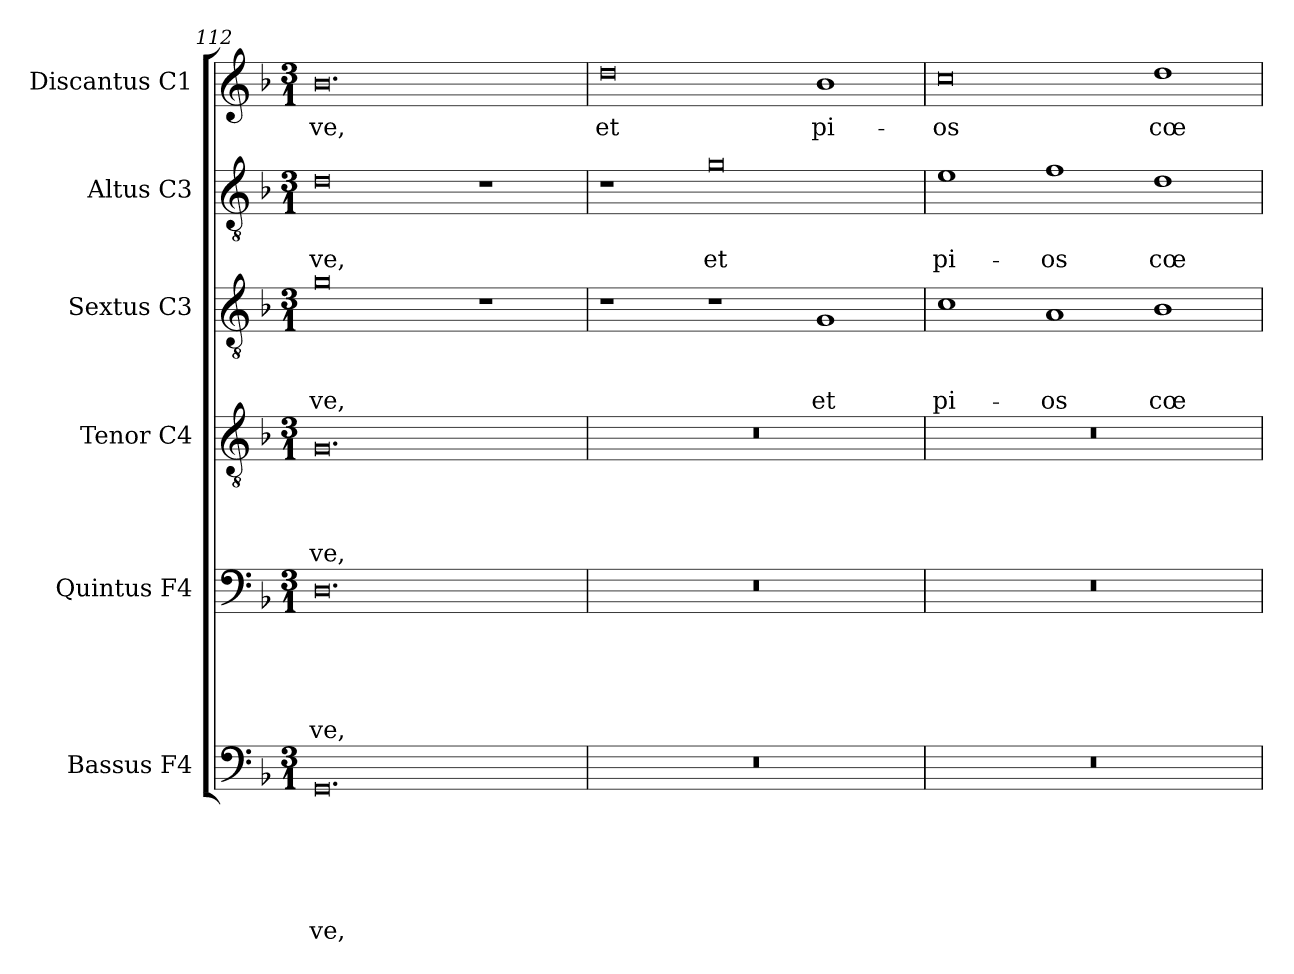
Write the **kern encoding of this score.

**kern	**text	**text	**text	**text	**text	**text	**kern	**text	**text	**text	**text	**text	**kern	**text	**text	**text	**text	**kern	**text	**text	**text	**kern	**text	**text	**kern	**text
*part6	*part6	*part6	*part6	*part6	*part6	*part6	*part5	*part5	*part5	*part5	*part5	*part5	*part4	*part4	*part4	*part4	*part4	*part3	*part3	*part3	*part3	*part2	*part2	*part2	*part1	*part1
*staff6	*staff6	*staff6	*staff6	*staff6	*staff6	*staff6	*staff5	*staff5	*staff5	*staff5	*staff5	*staff5	*staff4	*staff4	*staff4	*staff4	*staff4	*staff3	*staff3	*staff3	*staff3	*staff2	*staff2	*staff2	*staff1	*staff1
*I"Bassus F4	*	*	*	*	*	*	*I"Quintus F4	*	*	*	*	*	*I"Tenor C4	*	*	*	*	*I"Sextus C3	*	*	*	*I"Altus C3	*	*	*I"Discantus C1	*
*I'B	*	*	*	*	*	*	*	*	*	*	*	*	*I'T	*	*	*	*	*	*	*	*	*I'A	*	*	*I'C	*
*clefF4	*	*	*	*	*	*	*clefF4	*	*	*	*	*	*clefGv2	*	*	*	*	*clefGv2	*	*	*	*clefGv2	*	*	*clefG2	*
*k[b-]	*	*	*	*	*	*	*k[b-]	*	*	*	*	*	*k[b-]	*	*	*	*	*k[b-]	*	*	*	*k[b-]	*	*	*k[b-]	*
*F:	*	*	*	*	*	*	*F:	*	*	*	*	*	*F:	*	*	*	*	*F:	*	*	*	*F:	*	*	*F:	*
*M3/1	*	*	*	*	*	*	*M3/1	*	*	*	*	*	*M3/1	*	*	*	*	*M3/1	*	*	*	*M3/1	*	*	*M3/1	*
=112	=112	=112	=112	=112	=112	=112	=112	=112	=112	=112	=112	=112	=112	=112	=112	=112	=112	=112	=112	=112	=112	=112	=112	=112	=112	=112
!	!	!	!	!	!	!LO:LY:b	!	!	!	!	!	!LO:LY:b	!	!	!	!	!LO:LY:b	!	!	!	!LO:LY:b	!	!	!LO:LY:b	!	!LO:LY:b
0.GG	.	.	.	.	.	-ve,	0.D	.	.	.	.	-ve,	0.G	.	.	.	-ve,	0g	.	.	-ve,	0d	.	-ve,	0.b-	-ve,
.	.	.	.	.	.	.	.	.	.	.	.	.	.	.	.	.	.	1r	.	.	.	1r	.	.	.	.
=113	=113	=113	=113	=113	=113	=113	=113	=113	=113	=113	=113	=113	=113	=113	=113	=113	=113	=113	=113	=113	=113	=113	=113	=113	=113	=113
!	!	!	!	!	!	!	!	!	!	!	!	!	!	!	!	!	!	!	!	!	!	!	!	!	!	!LO:LY:b
0.r	.	.	.	.	.	.	0.r	.	.	.	.	.	0.r	.	.	.	.	1r	.	.	.	1r	.	.	0dd	et
!	!	!	!	!	!	!	!	!	!	!	!	!	!	!	!	!	!	!	!	!	!	!	!	!LO:LY:b	!	!
.	.	.	.	.	.	.	.	.	.	.	.	.	.	.	.	.	.	1r	.	.	.	0g	.	et	.	.
!	!	!	!	!	!	!	!	!	!	!	!	!	!	!	!	!	!	!	!	!	!LO:LY:b	!	!	!	!	!LO:LY:b
.	.	.	.	.	.	.	.	.	.	.	.	.	.	.	.	.	.	1G	.	.	et	.	.	.	1b-	pi-
=114	=114	=114	=114	=114	=114	=114	=114	=114	=114	=114	=114	=114	=114	=114	=114	=114	=114	=114	=114	=114	=114	=114	=114	=114	=114	=114
!	!	!	!	!	!	!	!	!	!	!	!	!	!	!	!	!	!	!	!	!	!LO:LY:b	!	!	!LO:LY:b	!	!LO:LY:b
0.r	.	.	.	.	.	.	0.r	.	.	.	.	.	0.r	.	.	.	.	1c	.	.	pi-	1e	.	pi-	0cc	-os
!	!	!	!	!	!	!	!	!	!	!	!	!	!	!	!	!	!	!	!	!	!LO:LY:b	!	!	!LO:LY:b	!	!
.	.	.	.	.	.	.	.	.	.	.	.	.	.	.	.	.	.	1A	.	.	-os	1f	.	-os	.	.
!	!	!	!	!	!	!	!	!	!	!	!	!	!	!	!	!	!	!	!	!	!LO:LY:b	!	!	!LO:LY:b	!	!LO:LY:b
.	.	.	.	.	.	.	.	.	.	.	.	.	.	.	.	.	.	1B-	.	.	cœ-	1d	.	cœ-	1dd	cœ-
=	=	=	=	=	=	=	=	=	=	=	=	=	=	=	=	=	=	=	=	=	=	=	=	=	=	=
*-	*-	*-	*-	*-	*-	*-	*-	*-	*-	*-	*-	*-	*-	*-	*-	*-	*-	*-	*-	*-	*-	*-	*-	*-	*-	*-
